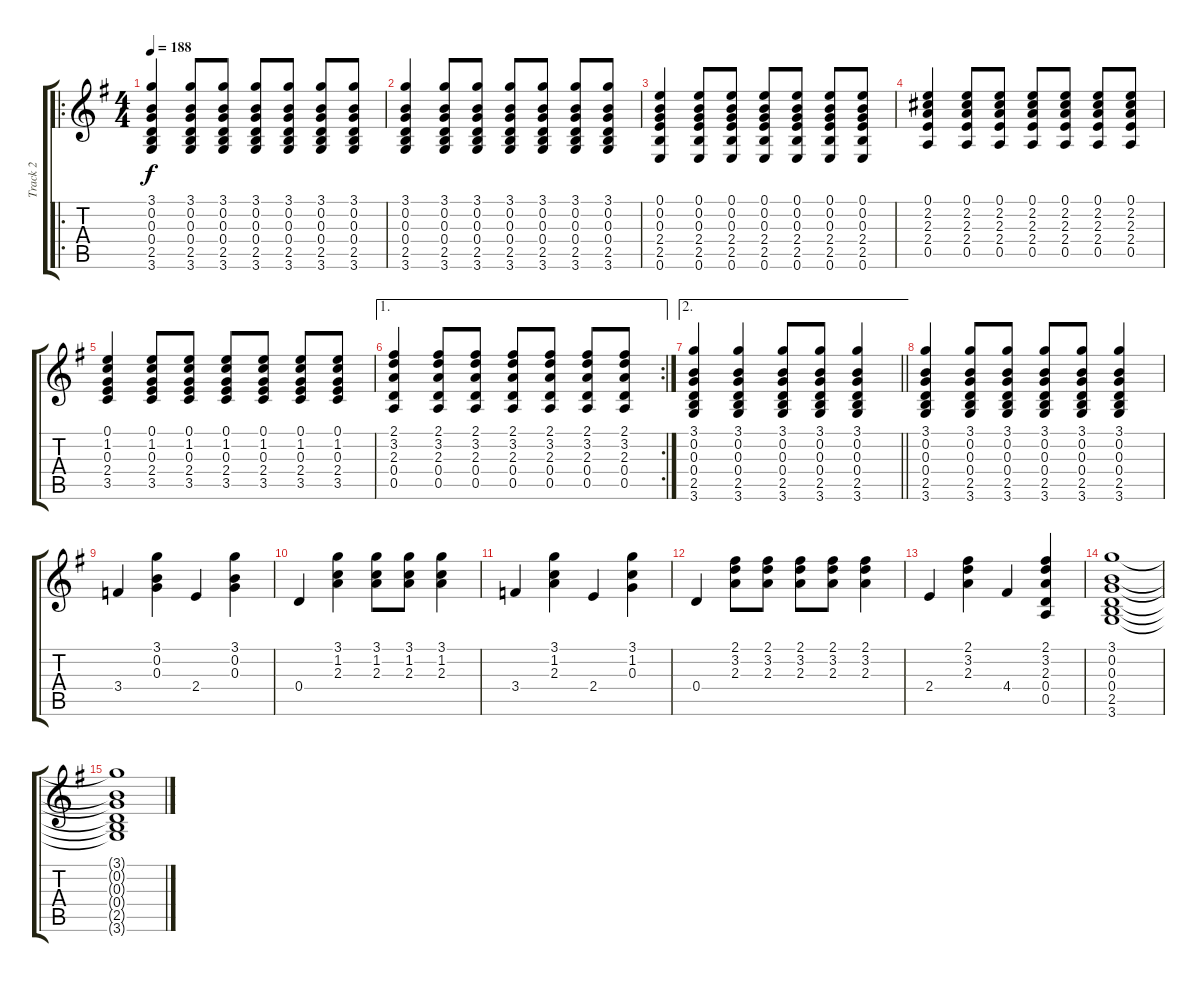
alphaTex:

\track ("Track 2" "Track 2") {instrument acousticguitarsteel}
\staff {score tabs}
\tuning (E4 B3 G3 D3 A2 E2) {hide}
\ro
\ts (4 4)
\tempo 188
\clef g2
\ks g
(3.1 0.2 0.3 0.4 2.5 3.6).4{dy f} (3.1 0.2 0.3 0.4 2.5 3.6).8 (3.1 0.2 0.3 0.4 2.5 3.6).8 (3.1 0.2 0.3 0.4 2.5 3.6).8 (3.1 0.2 0.3 0.4 2.5 3.6).8 (3.1 0.2 0.3 0.4 2.5 3.6).8 (3.1 0.2 0.3 0.4 2.5 3.6).8 |
(3.1 0.2 0.3 0.4 2.5 3.6).4 (3.1 0.2 0.3 0.4 2.5 3.6).8 (3.1 0.2 0.3 0.4 2.5 3.6).8 (3.1 0.2 0.3 0.4 2.5 3.6).8 (3.1 0.2 0.3 0.4 2.5 3.6).8 (3.1 0.2 0.3 0.4 2.5 3.6).8 (3.1 0.2 0.3 0.4 2.5 3.6).8 |
(0.1 0.2 0.3 2.4 2.5 0.6).4 (0.1 0.2 0.3 2.4 2.5 0.6).8 (0.1 0.2 0.3 2.4 2.5 0.6).8 (0.1 0.2 0.3 2.4 2.5 0.6).8 (0.1 0.2 0.3 2.4 2.5 0.6).8 (0.1 0.2 0.3 2.4 2.5 0.6).8 (0.1 0.2 0.3 2.4 2.5 0.6).8 |
(0.1 2.2 2.3 2.4 0.5).4 (0.1 2.2 2.3 2.4 0.5).8 (0.1 2.2 2.3 2.4 0.5).8 (0.1 2.2 2.3 2.4 0.5).8 (0.1 2.2 2.3 2.4 0.5).8 (0.1 2.2 2.3 2.4 0.5).8 (0.1 2.2 2.3 2.4 0.5).8 |
(0.1 1.2 0.3 2.4 3.5).4 (0.1 1.2 0.3 2.4 3.5).8 (0.1 1.2 0.3 2.4 3.5).8 (0.1 1.2 0.3 2.4 3.5).8 (0.1 1.2 0.3 2.4 3.5).8 (0.1 1.2 0.3 2.4 3.5).8 (0.1 1.2 0.3 2.4 3.5).8 |
\ae 1
\rc 2
(2.1 3.2 2.3 0.4 0.5).4 (2.1 3.2 2.3 0.4 0.5).8 (2.1 3.2 2.3 0.4 0.5).8 (2.1 3.2 2.3 0.4 0.5).8 (2.1 3.2 2.3 0.4 0.5).8 (2.1 3.2 2.3 0.4 0.5).8 (2.1 3.2 2.3 0.4 0.5).8 |
\ae 2
\barLineRight lightlight
(3.1 0.2 0.3 0.4 2.5 3.6).4 (3.1 0.2 0.3 0.4 2.5 3.6).4 (3.1 0.2 0.3 0.4 2.5 3.6).8 (3.1 0.2 0.3 0.4 2.5 3.6).8 (3.1 0.2 0.3 0.4 2.5 3.6).4 |
(3.1 0.2 0.3 0.4 2.5 3.6).4 (3.1 0.2 0.3 0.4 2.5 3.6).8 (3.1 0.2 0.3 0.4 2.5 3.6).8 (3.1 0.2 0.3 0.4 2.5 3.6).8 (3.1 0.2 0.3 0.4 2.5 3.6).8 (3.1 0.2 0.3 0.4 2.5 3.6).4 |
3.4.4 (3.1 0.2 0.3).4 2.4.4 (3.1 0.2 0.3).4 |
0.4.4 (3.1 1.2 2.3).4 (3.1 1.2 2.3).8 (3.1 1.2 2.3).8 (3.1 1.2 2.3).4 |
3.4.4 (3.1 1.2 2.3).4 2.4.4 (3.1 1.2 0.3).4 |
0.4.4 (2.1 3.2 2.3).8 (2.1 3.2 2.3).8 (2.1 3.2 2.3).8 (2.1 3.2 2.3).8 (2.1 3.2 2.3).4 |
2.4.4 (2.1 3.2 2.3).4 4.4.4 (2.1 3.2 2.3 0.4 0.5).4 |
(3.1 0.2 0.3 0.4 2.5 3.6).1 |
(3.1{t} 0.2{t} 0.3{t} 0.4{t} 2.5{t} 3.6{t}).1
